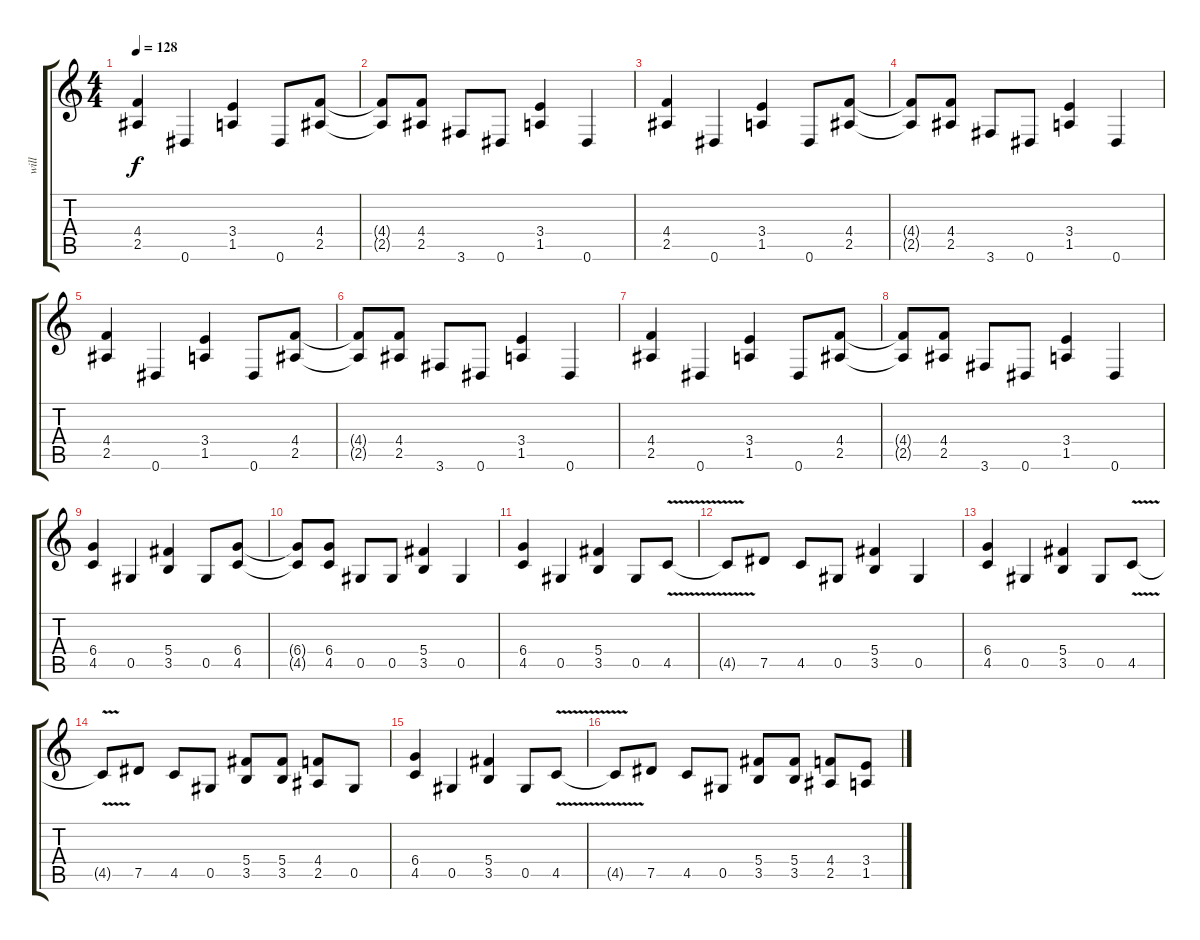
\track ("will" "will") {instrument overdrivenguitar}
\staff {score tabs}
\tuning (Eb4 Bb3 Gb3 Db3 Ab2 Eb2) {hide}
\ts (4 4)
\tempo 128
\clef g2
\ks c
(4.4 2.5).4{dy f} 0.6.4 (3.4 1.5).4 0.6.8 (4.4 2.5).8 |
(4.4{t} 2.5{t}).8 (4.4 2.5).8 3.6.8 0.6.8 (3.4 1.5).4 0.6.4 |
(4.4 2.5).4 0.6.4 (3.4 1.5).4 0.6.8 (4.4 2.5).8 |
(4.4{t} 2.5{t}).8 (4.4 2.5).8 3.6.8 0.6.8 (3.4 1.5).4 0.6.4 |
(4.4 2.5).4 0.6.4 (3.4 1.5).4 0.6.8 (4.4 2.5).8 |
(4.4{t} 2.5{t}).8 (4.4 2.5).8 3.6.8 0.6.8 (3.4 1.5).4 0.6.4 |
(4.4 2.5).4 0.6.4 (3.4 1.5).4 0.6.8 (4.4 2.5).8 |
(4.4{t} 2.5{t}).8 (4.4 2.5).8 3.6.8 0.6.8 (3.4 1.5).4 0.6.4 |
(6.4 4.5).4 0.5.4 (5.4 3.5).4 0.5.8 (6.4 4.5).8 |
(6.4{t} 4.5{t}).8 (6.4 4.5).8 0.5.8 0.5.8 (5.4 3.5).4 0.5.4 |
(6.4 4.5).4 0.5.4 (5.4 3.5).4 0.5.8 4.5{v}.8 |
4.5{t}.8 7.5.8 4.5.8 0.5.8 (5.4 3.5).4 0.5.4 |
(6.4 4.5).4 0.5.4 (5.4 3.5).4 0.5.8 4.5{v}.8 |
4.5{t}.8 7.5.8 4.5.8 0.5.8 (5.4 3.5).8 (5.4 3.5).8 (4.4 2.5).8 0.5.8 |
(6.4 4.5).4 0.5.4 (5.4 3.5).4 0.5.8 4.5{v}.8 |
4.5{t}.8 7.5.8 4.5.8 0.5.8 (5.4 3.5).8 (5.4 3.5).8 (4.4 2.5).8 (3.4 1.5).8
